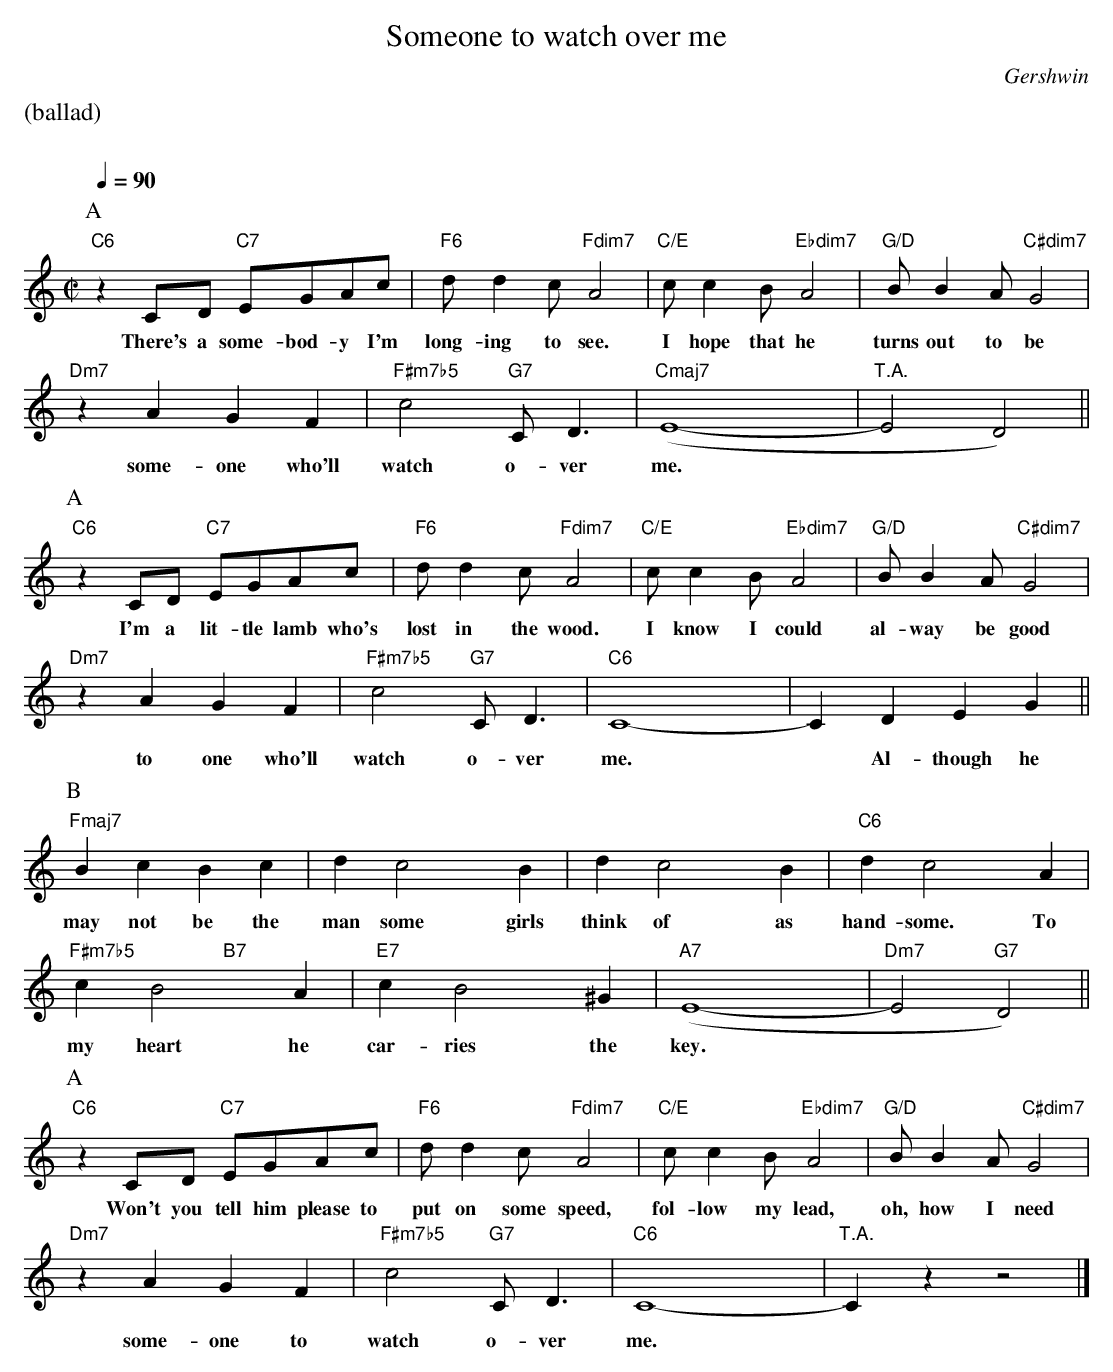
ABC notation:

X:1
T: Someone to watch over me
M:C|
L:1/4
C:Gershwin
Q:1/4=90
%%staves (chords melody)
K:C
%%text (ballad)
%%vskip 20
P: A
V:chords
"C6"x2 "C7"x2 | "F6"x2 "Fdim7"x2 | "C/E"x2 "Ebdim7"x2 | "G/D"x2 "C#dim7"x2 |
"Dm7"x2 x2 | "F#m7b5"x2 "G7"x2 | "Cmaj7"x2 x2 | "T.A."x2 x2 ||
V:melody
zC/D/ E/G/A/c/ | d/dc/ A2 | c/cB/ A2 | B/BA/ G2 |
w:There's a some-bod-y I'm long-ing to see. I hope that he turns out to be
zAGF | c2 C<D | (E4- | E2D2) ||
w:some-one who'll watch o-ver me.**
P: A
V:chords
"C6"x2 "C7"x2 | "F6"x2 "Fdim7"x2 | "C/E"x2 "Ebdim7"x2 | "G/D"x2 "C#dim7"x2 |
"Dm7"x2 x2 | "F#m7b5"x2 "G7"x2 | "C6"x2 x2 | x2 x2 ||
V:melody
zC/D/ E/G/A/c/ | d/dc/ A2 | c/cB/ A2 | B/BA/ G2 |
w:I'm a lit-tle lamb who's lost in the wood. I know I could al-way be good
zAGF | c2 C<D | C4- | CDEG ||
w:to one who'll watch o-ver me.* Al-though he
P: B
V:chords
"Fmaj7"x2 x2 | x2 x2 | x2 x2 | "C6"x2 x2 |
"F#m7b5"x2 "B7"x2 | "E7"x2 x2 | "A7"x2 x2 | "Dm7"x2 "G7"x2 ||
V:melody
BcBc | dc2B | dc2B | dc2A |
w:may not be the man some girls think of as hand-some. To
cB2A | cB2^G | (E4- | E2D2) ||
w:my heart he car-ries the key.**
P: A
V:chords
"C6"x2 "C7"x2 | "F6"x2 "Fdim7"x2 | "C/E"x2 "Ebdim7"x2 | "G/D"x2 "C#dim7"x2 |
"Dm7"x2 x2 | "F#m7b5"x2 "G7"x2 | "C6"x2 x2 | "T.A."x2 x2 |]
V:melody
zC/D/ E/G/A/c/ | d/dc/ A2 | c/cB/ A2 | B/BA/ G2 |
w:Won't you tell him please to put on some speed, fol-low my lead, oh, how I need
zAGF | c2 C<D | C4- | Cz z2 |]
w:some-one to watch o-ver me.*
